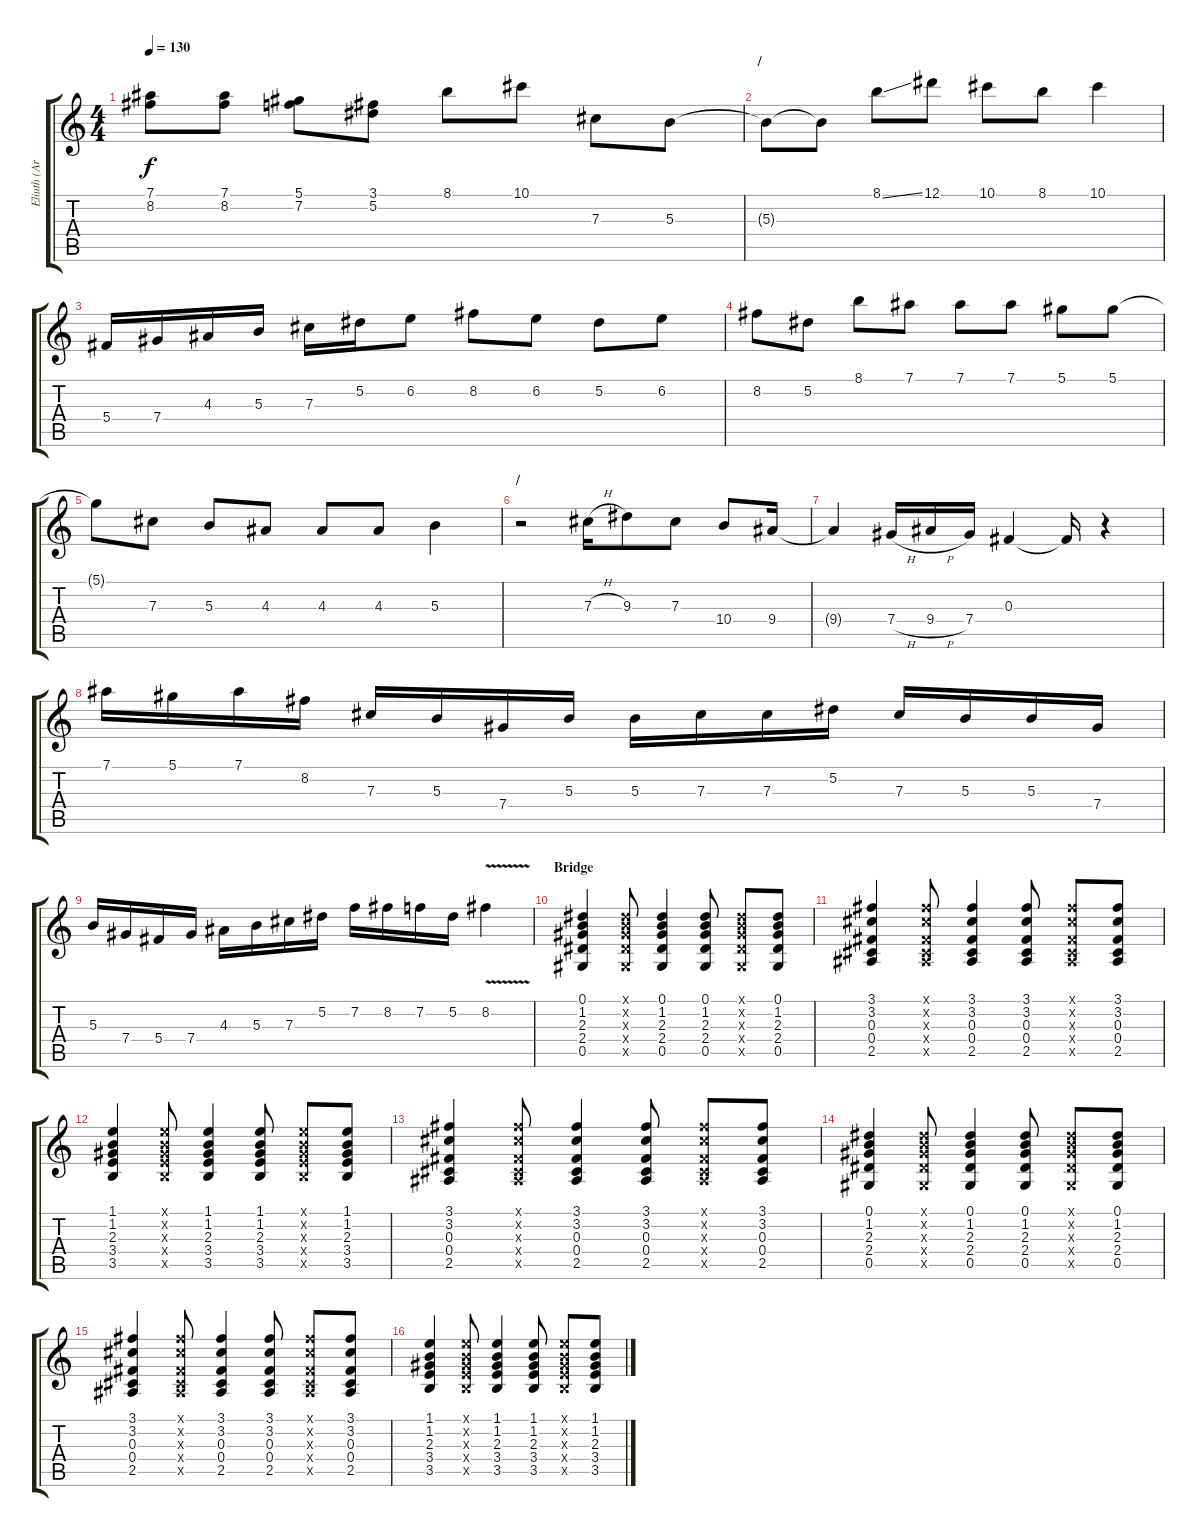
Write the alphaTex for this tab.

\track ("Eliuth (Arpegios)" "Eliuth (Ar") {instrument acousticguitarnylon}
\staff {score tabs}
\tuning (Eb4 Bb3 Gb3 Db3 Ab2 Eb2) {hide}
\ts (4 4)
\tempo 130
\clef g2
\ks c
(7.1 8.2).8{dy f} (7.1 8.2).8 (5.1 7.2).8 (3.1 5.2).8 8.1.8 10.1.8 7.3.8 5.3.8 |
\section ("" "/")
5.3{t}.8 5.3{t}.8 8.1{ss}.8 12.1.8 10.1.8 8.1.8 10.1.4 |
5.4.16 7.4.16 4.3.16 5.3.16 7.3.16 5.2.16 6.2.8 8.2.8 6.2.8 5.2.8 6.2.8 |
8.2.8 5.2.8 8.1.8 7.1.8 7.1.8 7.1.8 5.1.8 5.1.8 |
5.1{t}.8 7.3.8 5.3.8 4.3.8 4.3.8 4.3.8 5.3.4 |
\section ("" "/")
r.2 7.3{h}.16 9.3.8 7.3.8 10.4.8 9.4.16 |
9.4{t}.4 7.4{h}.16 9.4{h}.16 7.4.16 0.3.4 0.3{t}.16 r.4 |
7.1.16 5.1.16 7.1.16 8.2.16 7.3.16 5.3.16 7.4.16 5.3.16 5.3.16 7.3.16 7.3.16 5.2.16 7.3.16 5.3.16 5.3.16 7.4.16 |
5.3.16 7.4.16 5.4.16 7.4.16 4.3.16 5.3.16 7.3.16 5.2.16 7.2.16 8.2.16 7.2.16 5.2.16 8.2{v}.4 |
\section ("" "Bridge")
(0.1 1.2 2.3 2.4 0.5).4 (0.1{x} 1.2{x} 2.3{x} 2.4{x} 0.5{x}).8 (0.1 1.2 2.3 2.4 0.5).4 (0.1 1.2 2.3 2.4 0.5).8 (0.1{x} 1.2{x} 2.3{x} 2.4{x} 0.5{x}).8 (0.1 1.2 2.3 2.4 0.5).8 |
(3.1 3.2 0.3 0.4 2.5).4 (3.1{x} 3.2{x} 0.3{x} 0.4{x} 2.5{x}).8 (3.1 3.2 0.3 0.4 2.5).4 (3.1 3.2 0.3 0.4 2.5).8 (3.1{x} 3.2{x} 0.3{x} 0.4{x} 2.5{x}).8 (3.1 3.2 0.3 0.4 2.5).8 |
(1.1 1.2 2.3 3.4 3.5).4 (1.1{x} 1.2{x} 2.3{x} 3.4{x} 3.5{x}).8 (1.1 1.2 2.3 3.4 3.5).4 (1.1 1.2 2.3 3.4 3.5).8 (1.1{x} 1.2{x} 2.3{x} 3.4{x} 3.5{x}).8 (1.1 1.2 2.3 3.4 3.5).8 |
(3.1 3.2 0.3 0.4 2.5).4 (3.1{x} 3.2{x} 0.3{x} 0.4{x} 2.5{x}).8 (3.1 3.2 0.3 0.4 2.5).4 (3.1 3.2 0.3 0.4 2.5).8 (3.1{x} 3.2{x} 0.3{x} 0.4{x} 2.5{x}).8 (3.1 3.2 0.3 0.4 2.5).8 |
(0.1 1.2 2.3 2.4 0.5).4 (0.1{x} 1.2{x} 2.3{x} 2.4{x} 0.5{x}).8 (0.1 1.2 2.3 2.4 0.5).4 (0.1 1.2 2.3 2.4 0.5).8 (0.1{x} 1.2{x} 2.3{x} 2.4{x} 0.5{x}).8 (0.1 1.2 2.3 2.4 0.5).8 |
(3.1 3.2 0.3 0.4 2.5).4 (3.1{x} 3.2{x} 0.3{x} 0.4{x} 2.5{x}).8 (3.1 3.2 0.3 0.4 2.5).4 (3.1 3.2 0.3 0.4 2.5).8 (3.1{x} 3.2{x} 0.3{x} 0.4{x} 2.5{x}).8 (3.1 3.2 0.3 0.4 2.5).8 |
(1.1 1.2 2.3 3.4 3.5).4 (1.1{x} 1.2{x} 2.3{x} 3.4{x} 3.5{x}).8 (1.1 1.2 2.3 3.4 3.5).4 (1.1 1.2 2.3 3.4 3.5).8 (1.1{x} 1.2{x} 2.3{x} 3.4{x} 3.5{x}).8 (1.1 1.2 2.3 3.4 3.5).8
